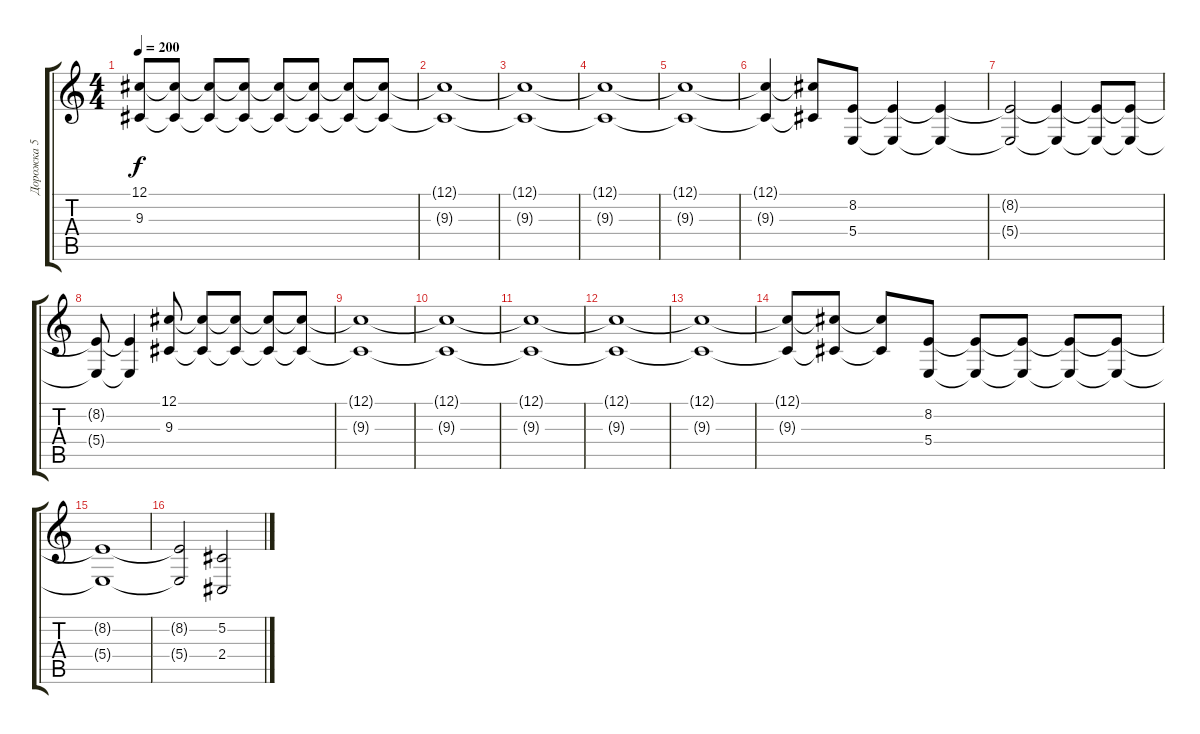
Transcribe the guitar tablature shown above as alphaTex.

\track ("Дорожка 5" "Дорожка 5") {instrument tremolostrings}
\staff {score tabs}
\tuning (Db4 Ab3 E3 B2 Gb2 Db2) {hide}
\ts (4 4)
\tempo 200
\clef g2
\ks c
(12.1{t} 9.3{t}).8{dy f} (12.1{t} 9.3{t}).8 (12.1{t} 9.3{t}).8 (12.1{t} 9.3{t}).8 (12.1{t} 9.3{t}).8 (12.1{t} 9.3{t}).8 (12.1{t} 9.3{t}).8 (12.1{t} 9.3{t}).8 |
(12.1{t} 9.3{t}).1 |
(12.1{t} 9.3{t}).1 |
(12.1{t} 9.3{t}).1 |
(12.1{t} 9.3{t}).1 |
(12.1{t} 9.3{t}).4 (12.1{t} 9.3{t}).8 (8.2 5.4).8 (8.2{t} 5.4{t}).4 (8.2{t} 5.4{t}).4 |
(8.2{t} 5.4{t}).2 (8.2{t} 5.4{t}).4 (8.2{t} 5.4{t}).8 (8.2{t} 5.4{t}).8 |
(8.2{t} 5.4{t}).8 (8.2{t} 5.4{t}).4 (12.1 9.3).8 (12.1{t} 9.3{t}).8 (12.1{t} 9.3{t}).8 (12.1{t} 9.3{t}).8 (12.1{t} 9.3{t}).8 |
(12.1{t} 9.3{t}).1 |
(12.1{t} 9.3{t}).1 |
(12.1{t} 9.3{t}).1 |
(12.1{t} 9.3{t}).1 |
(12.1{t} 9.3{t}).1 |
(12.1{t} 9.3{t}).8 (12.1{t} 9.3{t}).8 (12.1{t} 9.3{t}).8 (8.2 5.4).8 (8.2{t} 5.4{t}).8 (8.2{t} 5.4{t}).8 (8.2{t} 5.4{t}).8 (8.2{t} 5.4{t}).8 |
(8.2{t} 5.4{t}).1 |
(8.2{t} 5.4{t}).2 (5.2 2.4).2
